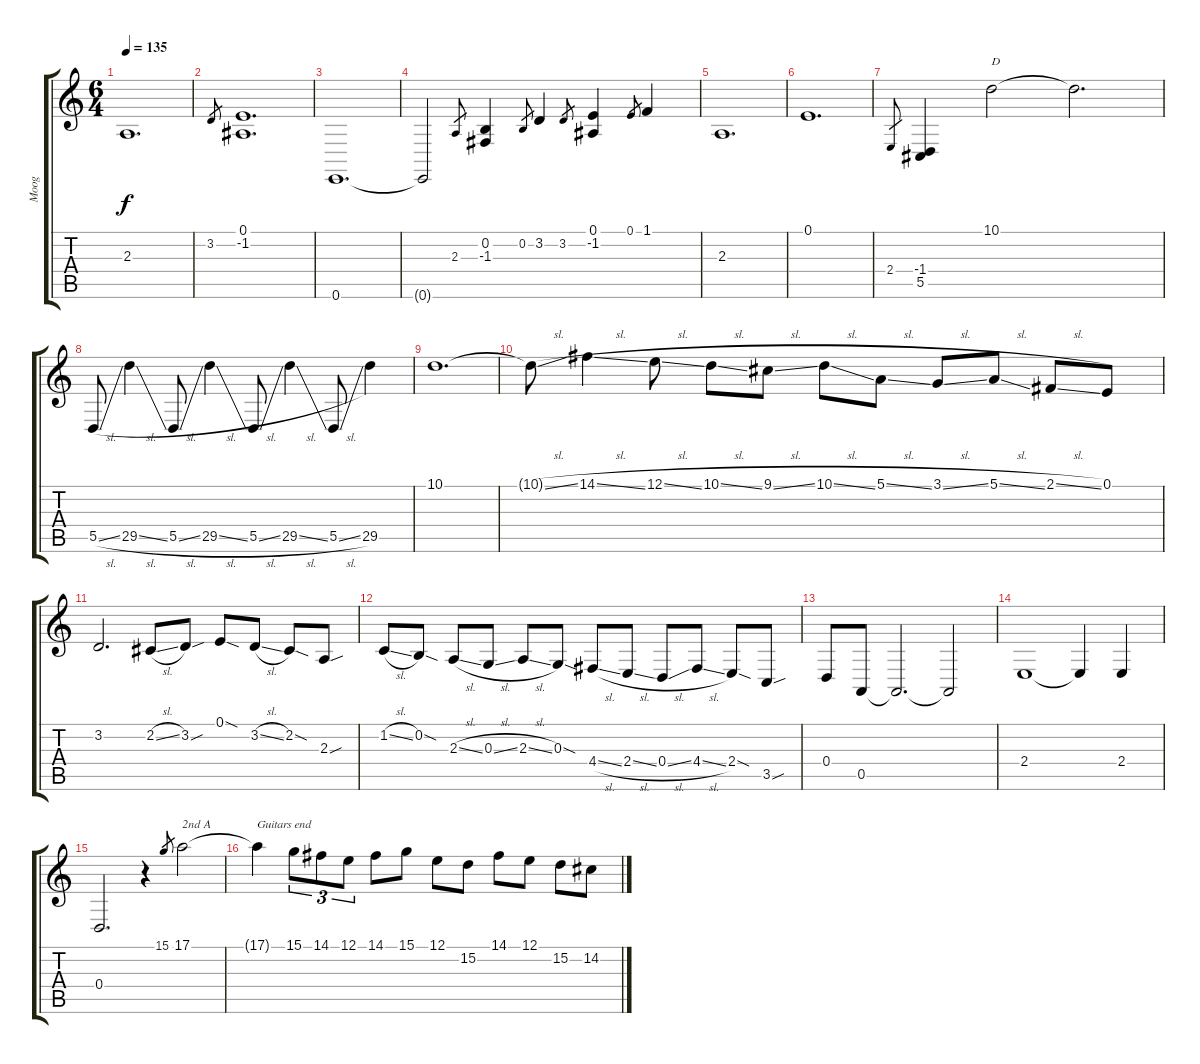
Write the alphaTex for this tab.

\track ("Moog" "Moog") {instrument lead1square}
\staff {score tabs}
\tuning (E4 B3 G3 D3 A2 E2) {hide}
\ts (6 4)
\tempo 135
\clef g2
\ks c
2.3.1{d dy f} |
3.2.8{gr} (0.1 -1.2).1{d} |
0.6.1{d} |
0.6{t}.2 2.3.8{gr} (0.2 -1.3).4 0.2.8{gr} 3.2.4 3.2.8{gr} (0.1 -1.2).4 0.1.8{gr} 1.1.4 |
2.3.1{d} |
0.1.1{d} |
2.4.8{gr} (-1.4 5.5).4 10.1.2{txt "D"} 10.1{t}.2{d} |
5.5{sl}.8 29.5{sl}.4 5.5{sl}.8 29.5{sl}.4 5.5{sl}.8 29.5{sl}.4 5.5{sl}.8 29.5.4 |
10.1.1{d} |
10.1{sl t}.8 14.1{sl}.4 12.1{sl}.8 10.1{sl}.8 9.1{sl}.8 10.1{sl}.8 5.1{sl}.8 3.1{sl}.8 5.1{sl}.8 2.1{sl}.8 0.1.8 |
3.2.2{d} 2.2{sl}.8 3.2{sou}.8 0.1{sod}.8 3.2{sl}.8 2.2{sod}.8 2.3{sou}.8 |
1.2{sl}.8 0.2{sod}.8 2.3{sl}.8 0.3{sl}.8 2.3{sl}.8 0.3{sod}.8 4.4{sl}.8 2.4{sl}.8 0.4{sl}.8 4.4{sl}.8 2.4{sod}.8 3.5{sou}.8 |
0.4.8 0.5.8 0.5{t}.2{d} 0.5{t}.2 |
2.4.1 2.4{t}.4 2.4.4 |
0.4.2{d} r.4 15.1.8{gr} 17.1.2{txt "2nd A"} |
17.1{t}.4{txt "Guitars end"} 15.1.8{tu (3 2)} 14.1.8{tu (3 2)} 12.1.8{tu (3 2)} 14.1.8 15.1.8 12.1.8 15.2.8 14.1.8 12.1.8 15.2.8 14.2.8
